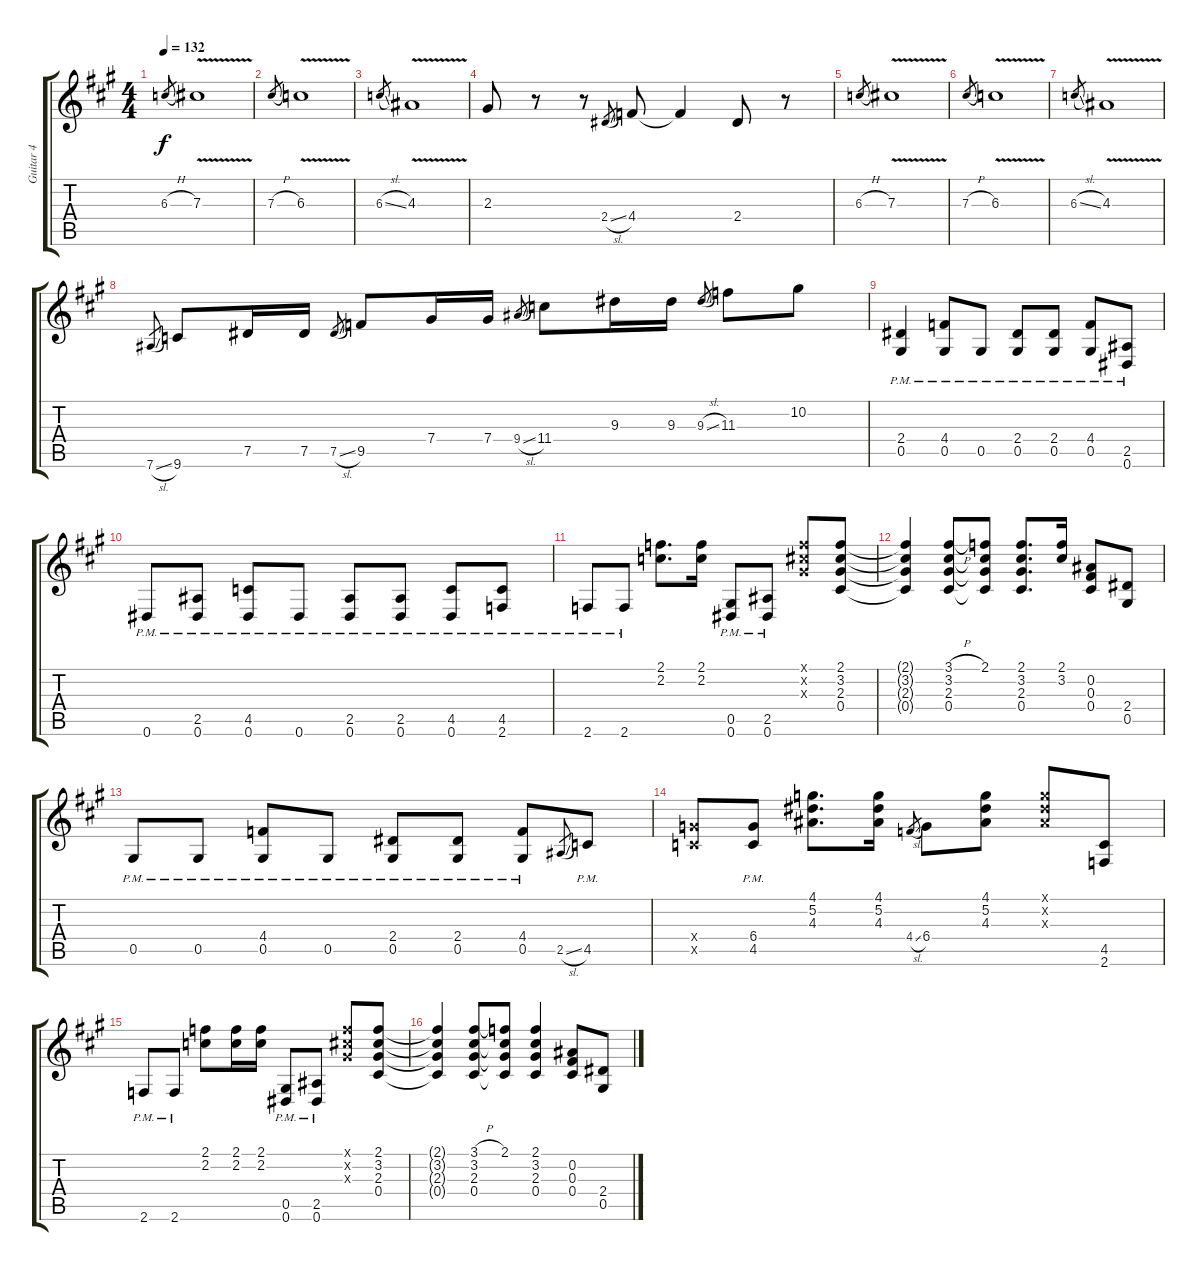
\track ("Guitar 4" "Guitar 4") {instrument distortionguitar}
\staff {score tabs}
\tuning (Eb4 Bb3 Gb3 Db3 Ab2 Eb2) {hide}
\ts (4 4)
\tempo 132
\clef g2
\ks a
6.3{h}.8{gr dy f} 7.3{v}.1 |
7.3{h}.8{gr} 6.3{v}.1 |
6.3{sl}.8{gr} 4.3{v}.1 |
2.3.8 r.8 r.8 2.4{sl}.8{gr} 4.4.8 4.4{t}.4 2.4.8 r.8 |
6.3{h}.8{gr} 7.3{v}.1 |
7.3{h}.8{gr} 6.3{v}.1 |
6.3{sl}.8{gr} 4.3{v}.1 |
7.6{sl}.8{gr} 9.6.8 7.5.16 7.5.16 7.5{sl}.8{gr} 9.5.8 7.4.16 7.4.16 9.4{sl}.8{gr} 11.4.8 9.3.16 9.3.16 9.3{sl}.8{gr} 11.3.8 10.2.8 |
(2.4{pm} 0.5{pm}).4 (4.4{pm} 0.5{pm}).8 0.5{pm}.8 (2.4{pm} 0.5{pm}).8 (2.4{pm} 0.5{pm}).8 (4.4{pm} 0.5{pm}).8 (2.5{pm} 0.6{pm}).8 |
0.6{pm}.8 (2.5{pm} 0.6{pm}).8 (4.5{pm} 0.6{pm}).8 0.6{pm}.8 (2.5{pm} 0.6{pm}).8 (2.5{pm} 0.6{pm}).8 (4.5{pm} 0.6{pm}).8 (4.5{pm} 2.6{pm}).8 |
2.6{pm}.8 2.6{pm}.8 (2.1 2.2).8{d} (2.1 2.2).16 (0.5{pm} 0.6{pm}).8 (2.5{pm} 0.6{pm}).8 (2.1{x} 3.2{x} 2.3{x}).8 (2.1 3.2 2.3 0.4).8 |
(2.1{t} 3.2{t} 2.3{t} 0.4{t}).4 (3.1{h} 3.2 2.3 0.4).8 (2.1 3.2{t} 2.3{t} 0.4{t}).8 (2.1 3.2 2.3 0.4).8{d} (2.1 3.2).16 (0.2 0.3 0.4).8 (2.4 0.5).8 |
0.5{pm}.8 0.5{pm}.8 (4.4{pm} 0.5{pm}).8 0.5{pm}.8 (2.4{pm} 0.5{pm}).8 (2.4{pm} 0.5{pm}).8 (4.4{pm} 0.5{pm}).8 2.5{sl}.8{gr} 4.5{pm}.8 |
(6.4{x} 4.5{x}).8 (6.4{pm} 4.5{pm}).8 (4.1 5.2 4.3).8{d} (4.1 5.2 4.3).16 4.4{sl}.8{gr} 6.4.8 (4.1 5.2 4.3).8 (4.1{x} 5.2{x} 4.3{x}).8 (4.5 2.6).8 |
2.6{pm}.8 2.6{pm}.8 (2.1 2.2).8 (2.1 2.2).16 (2.1 2.2).16 (0.5{pm} 0.6{pm}).8 (2.5{pm} 0.6{pm}).8 (2.1{x} 3.2{x} 2.3{x}).8 (2.1 3.2 2.3 0.4).8 |
(2.1{t} 3.2{t} 2.3{t} 0.4{t}).4 (3.1{h} 3.2 2.3 0.4).8 (2.1 3.2{t} 2.3{t} 0.4{t}).8 (2.1 3.2 2.3 0.4).4 (0.2 0.3 0.4).8 (2.4 0.5).8
